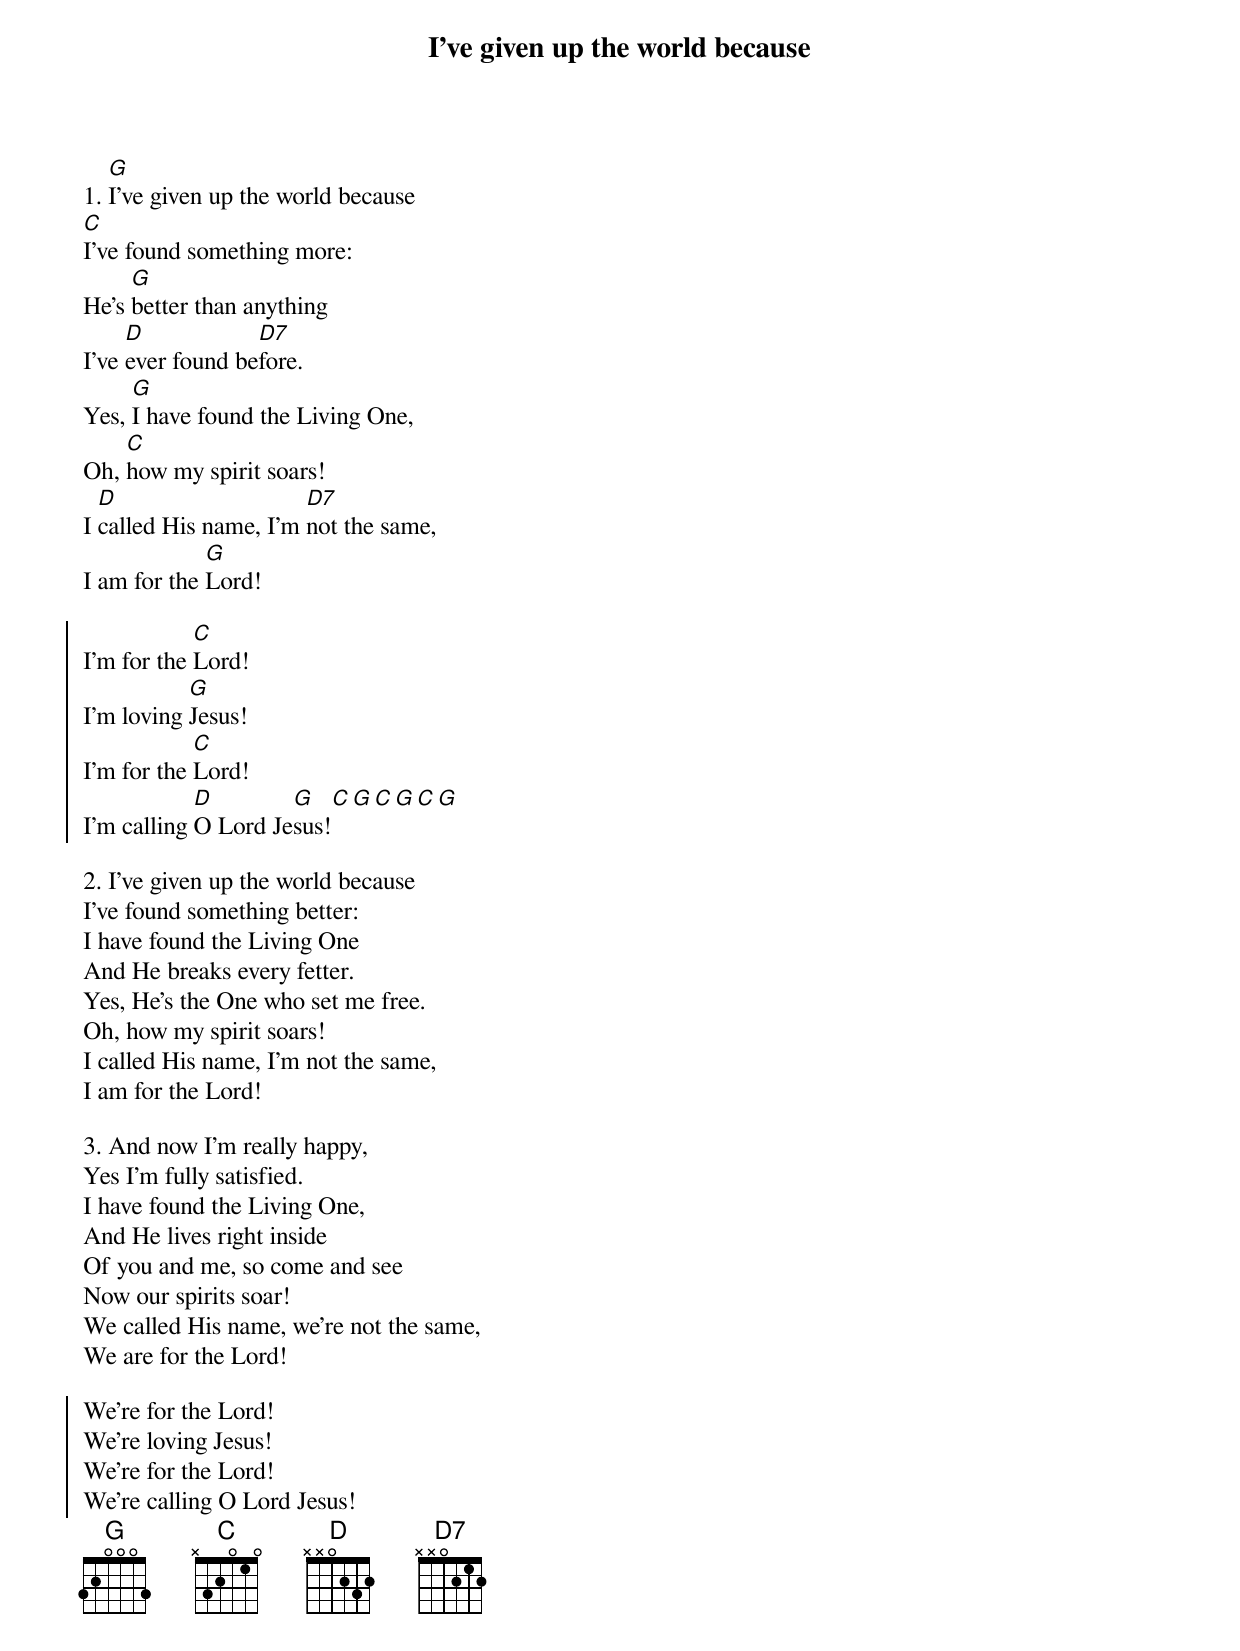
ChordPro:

{t:I've given up the world because}

1. [G]I've given up the world because
[C]I've found something more:
He's [G]better than anything
I've [D]ever found be[D7]fore.
Yes, [G]I have found the Living One,
Oh, [C]how my spirit soars!
I [D]called His name, I'm [D7]not the same,
I am for the [G]Lord!

{soc}
I'm for the [C]Lord!
I'm loving [G]Jesus!
I'm for the [C]Lord!
I'm calling [D]O Lord Je[G]sus![C][G][C][G][C][G]
{eoc}

2. I've given up the world because
I've found something better:
I have found the Living One
And He breaks every fetter.
Yes, He's the One who set me free.
Oh, how my spirit soars!
I called His name, I'm not the same,
I am for the Lord!

3. And now I'm really happy,
Yes I'm fully satisfied.
I have found the Living One,
And He lives right inside
Of you and me, so come and see
Now our spirits soar!
We called His name, we're not the same,
We are for the Lord!

{soc}
We're for the Lord!
We're loving Jesus!
We're for the Lord!
We're calling O Lord Jesus!
{eoc}
